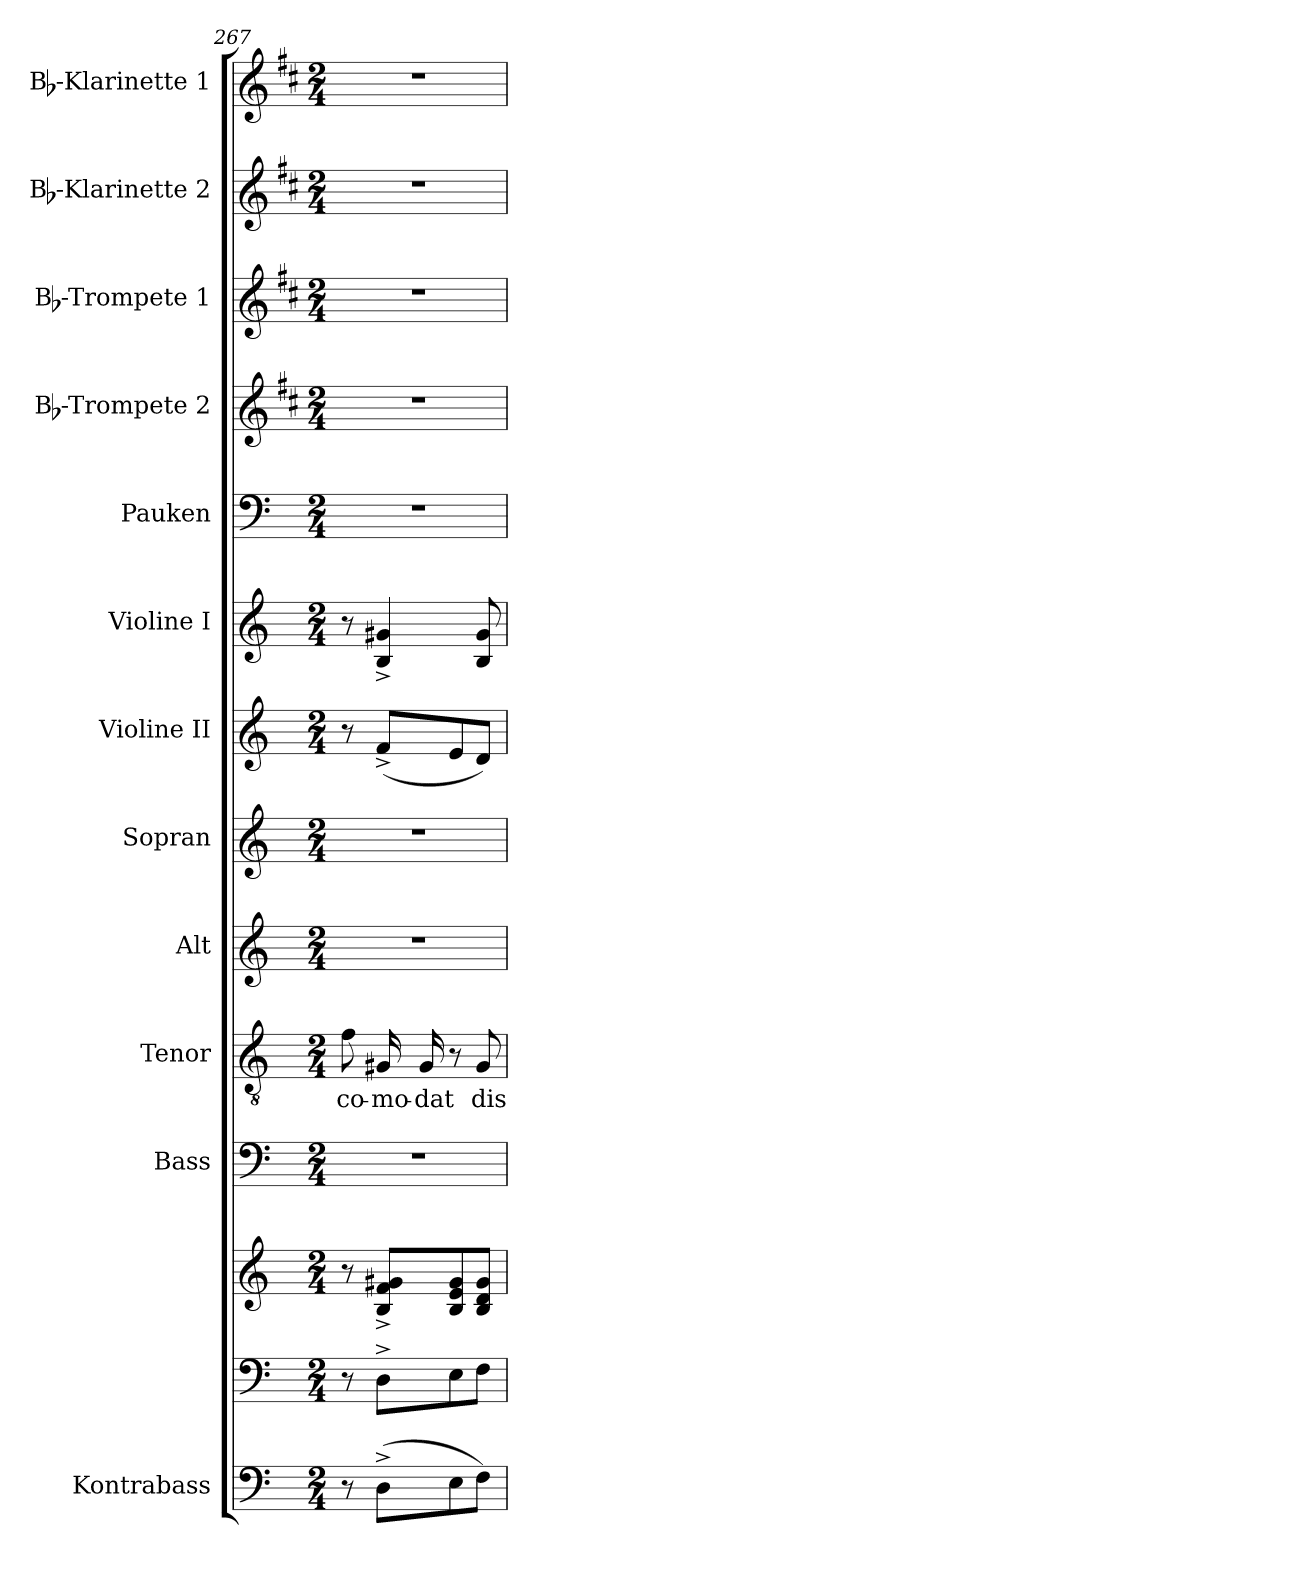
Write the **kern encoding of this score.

**kern	**kern	**kern	**kern	**kern	**text	**kern	**kern	**kern	**kern	**kern	**kern	**kern	**kern	**kern
*part13	*part12	*part12	*part11	*part10	*part10	*part9	*part8	*part7	*part6	*part5	*part4	*part3	*part2	*part1
*staff14	*staff13	*staff12	*staff11	*staff10	*staff10	*staff9	*staff8	*staff7	*staff6	*staff5	*staff4	*staff3	*staff2	*staff1
*I"Kontrabass	*	*	*I"Bass	*I"Tenor	*	*I"Alt	*I"Sopran	*I"Violine II	*I"Violine I	*I"Pauken	*I"Bb-Trompete 2	*I"Bb-Trompete 1	*I"Bb-Klarinette 2	*I"Bb-Klarinette 1
*I'Kb.	*	*	*I'B.	*I'T.	*	*I'A.	*I'S.	*I'Vl. II	*I'Vl. I	*I'Pk.	*I'Bb Trp. 2	*I'Bb Trp. 1	*I'Bb Kl. 2	*I'Bb Kl. 1
*clefF4	*clefF4	*clefG2	*clefF4	*clefGv2	*	*clefG2	*clefG2	*clefG2	*clefG2	*clefF4	*clefG2	*clefG2	*clefG2	*clefG2
*ITrd7c12	*	*	*	*	*	*	*	*	*	*	*ITrd1c2	*ITrd1c2	*ITrd1c2	*ITrd1c2
*k[]	*k[]	*k[]	*k[]	*k[]	*	*k[]	*k[]	*k[]	*k[]	*k[]	*k[]	*k[]	*k[]	*k[]
*C:	*C:	*C:	*C:	*C:	*	*C:	*C:	*C:	*C:	*C:	*C:	*C:	*C:	*C:
*M2/4	*M2/4	*M2/4	*M2/4	*M2/4	*	*M2/4	*M2/4	*M2/4	*M2/4	*M2/4	*M2/4	*M2/4	*M2/4	*M2/4
=267	=267	=267	=267	=267	=267	=267	=267	=267	=267	=267	=267	=267	=267	=267
!	!	!	!	!	!LO:LY:b	!	!	!	!	!	!	!	!	!
8r	8r	8r	2r	8f\	co-	2r	2r	8r	8r	2r	2r	2r	2r	2r
!	!	!	!	!	!LO:LY:b	!	!	!	!	!	!	!	!	!
(>8DD^>\L	8D^>\L	8B/^< 8f/^< 8g#X/^<L	.	16G#X/	-mo-	.	.	(<8f^</L	4B/^< 4g#X/^<	.	.	.	.	.
!	!	!	!	!	!LO:LY:b	!	!	!	!	!	!	!	!	!
.	.	.	.	16G#/	-dat	.	.	.	.	.	.	.	.	.
8EE\	8E\	8B/ 8e/ 8g#/	.	8r	.	.	.	8e/	.	.	.	.	.	.
!	!	!	!	!	!LO:LY:b	!	!	!	!	!	!	!	!	!
8FF\J)	8F\J	8B/ 8d/ 8g#/J	.	8G#/	dis-	.	.	8d/J)	8B/ 8g#/	.	.	.	.	.
=	=	=	=	=	=	=	=	=	=	=	=	=	=	=
*-	*-	*-	*-	*-	*-	*-	*-	*-	*-	*-	*-	*-	*-	*-
